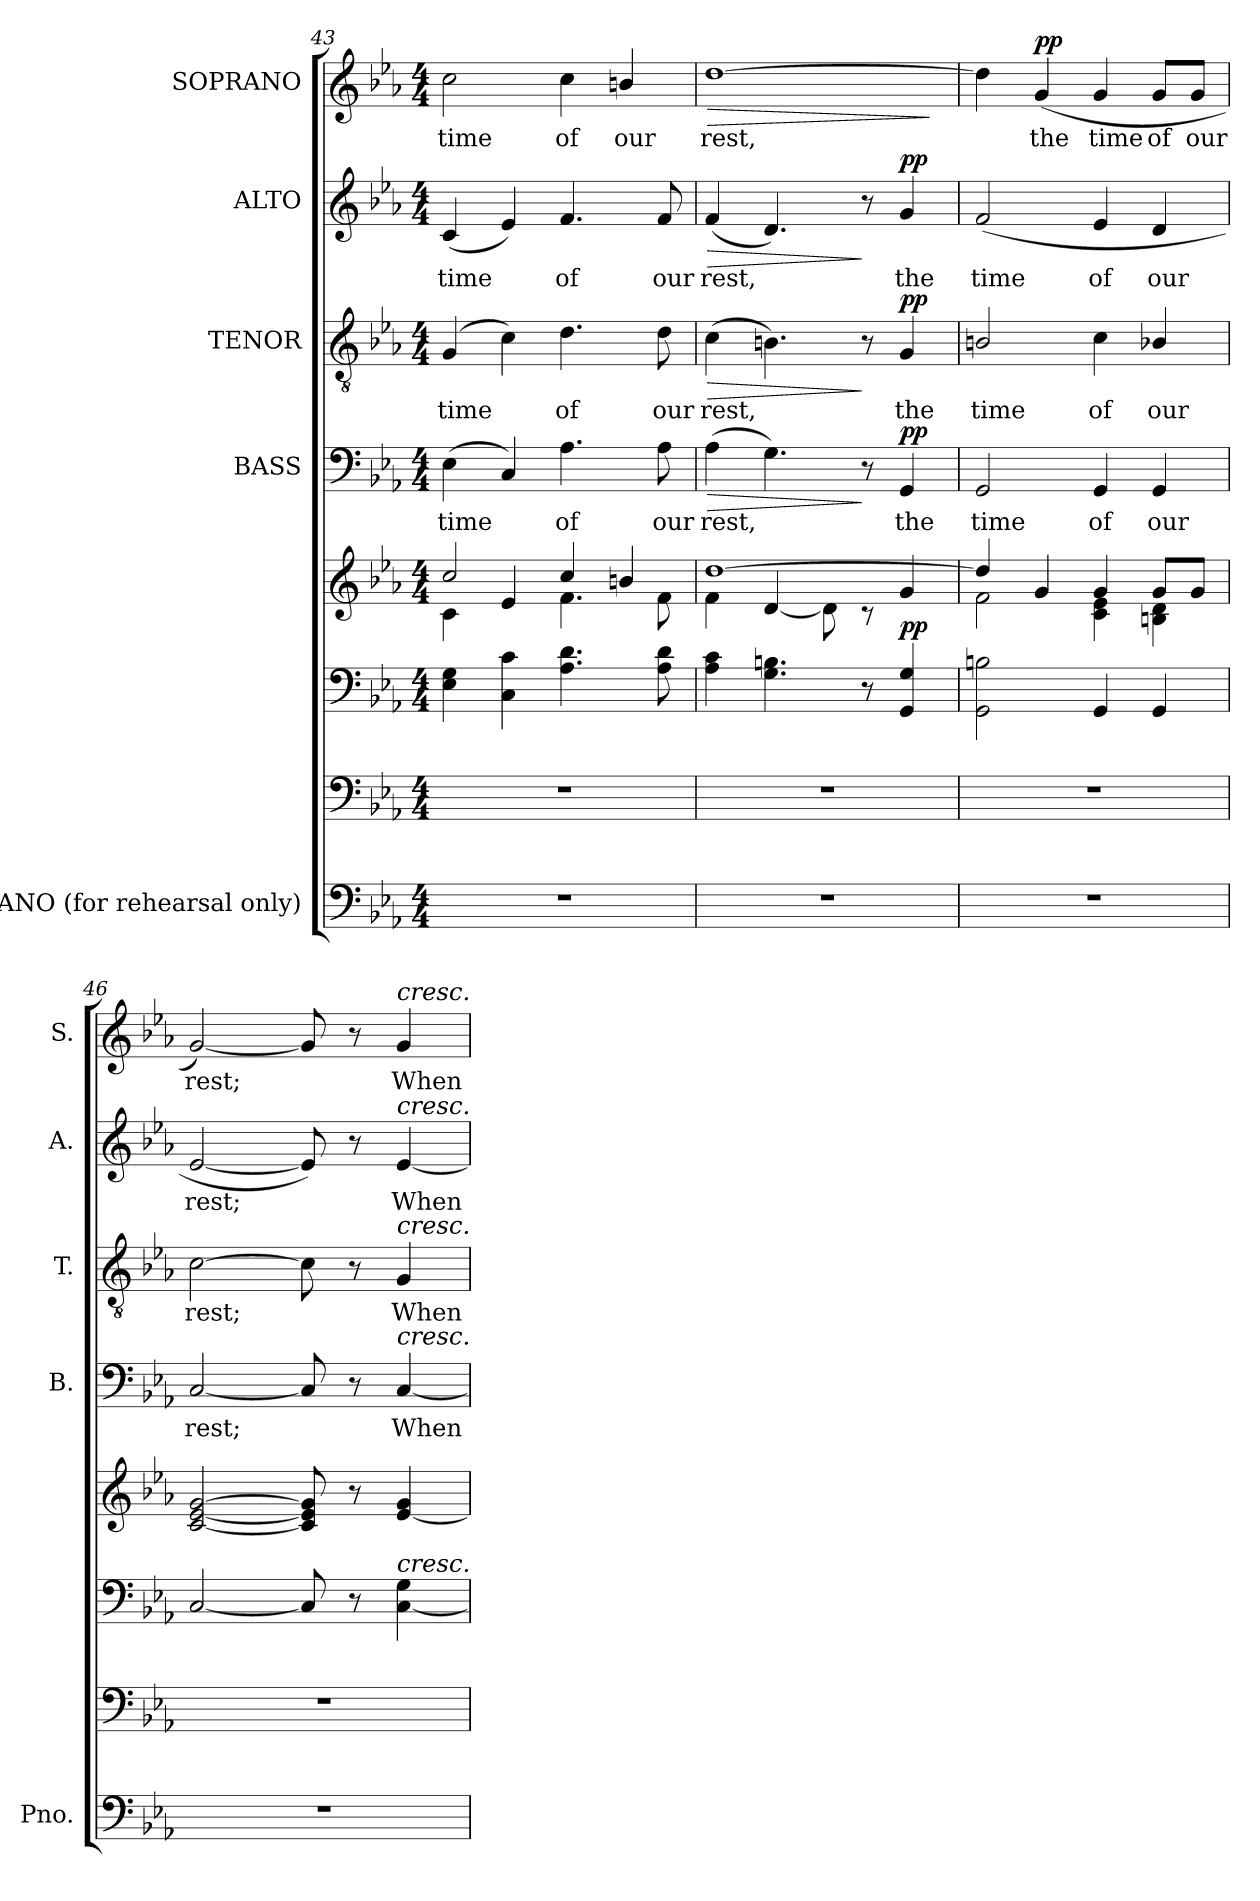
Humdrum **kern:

**kern	**kern	**kern	**kern	**dynam	**kern	**text	**dynam	**kern	**text	**dynam	**kern	**text	**dynam	**kern	**text	**dynam
*part5	*part5	*part5	*part5	*part5	*part4	*part4	*part4	*part3	*part3	*part3	*part2	*part2	*part2	*part1	*part1	*part1
*staff8	*staff7	*staff6	*staff5	*staff5/6/7/8	*staff4	*staff4	*staff4	*staff3	*staff3	*staff3	*staff2	*staff2	*staff2	*staff1	*staff1	*staff1
*I"PIANO (for  rehearsal only)	*	*	*	*	*I"BASS	*	*	*I"TENOR	*	*	*I"ALTO	*	*	*I"SOPRANO	*	*
*I'Pno.	*	*	*	*	*I'B.	*	*	*I'T.	*	*	*I'A.	*	*	*I'S.	*	*
*clefF4	*clefF4	*clefF4	*clefG2	*	*clefF4	*	*	*clefGv2	*	*	*clefG2	*	*	*clefG2	*	*
*	*	*	*	*	*	*	*	*ITrd7c12	*	*	*	*	*	*	*	*
*k[b-e-a-]	*k[b-e-a-]	*k[b-e-a-]	*k[b-e-a-]	*	*k[b-e-a-]	*	*	*k[b-e-a-]	*	*	*k[b-e-a-]	*	*	*k[b-e-a-]	*	*
*E-:	*E-:	*E-:	*E-:	*	*E-:	*	*	*E-:	*	*	*E-:	*	*	*E-:	*	*
*M4/4	*M4/4	*M4/4	*M4/4	*	*M4/4	*	*	*M4/4	*	*	*M4/4	*	*	*M4/4	*	*
=43	=43	=43	=43	=43	=43	=43	=43	=43	=43	=43	=43	=43	=43	=43	=43	=43
*	*	*	*^	*	*	*	*	*	*	*	*	*	*	*	*	*
!	!	!	!	!	!	!	!LO:LY:b:color=#000000	!	!	!	!	!	!	!	!	!	!
!	!	!	!	!	!	!	!	!	!	!LO:LY:b:color=#000000	!	!	!	!	!	!	!
!	!	!	!	!	!	!	!	!	!	!	!	!	!LO:LY:b:color=#000000	!	!	!	!
!	!	!	!	!	!	!	!	!	!	!	!	!	!	!	!	!LO:LY:b:color=#000000	!
1r	1r	4E-i\ 4Gi	2cci/	4ci\	.	(4E-i\	time	.	(4GGi/	time	.	(4ci/	time	.	2cci\	time	.
.	.	4Ci\ 4ci	.	4e-i/	.	4Ci/)	.	.	4Ci\)	.	.	4e-i/)	.	.	.	.	.
!	!	!	!	!	!	!	!LO:LY:b:color=#000000	!	!	!	!	!	!	!	!	!	!
!	!	!	!	!	!	!	!	!	!	!LO:LY:b:color=#000000	!	!	!	!	!	!	!
!	!	!	!	!	!	!	!	!	!	!	!	!	!LO:LY:b:color=#000000	!	!	!	!
!	!	!	!	!	!	!	!	!	!	!	!	!	!	!	!	!LO:LY:b:color=#000000	!
.	.	4.A-i\ 4.di	4cci/	4.fi\	.	4.A-i\	of	.	4.Di\	of	.	4.fi/	of	.	4cci\	of	.
!	!	!	!	!	!	!	!	!	!	!	!	!	!	!	!	!LO:LY:b:color=#000000	!
.	.	.	4bni/	.	.	.	.	.	.	.	.	.	.	.	4bni/	our	.
!	!	!	!	!	!	!	!LO:LY:b:color=#000000	!	!	!	!	!	!	!	!	!	!
!	!	!	!	!	!	!	!	!	!	!LO:LY:b:color=#000000	!	!	!	!	!	!	!
!	!	!	!	!	!	!	!	!	!	!	!	!	!LO:LY:b:color=#000000	!	!	!	!
.	.	8A-i\ 8di	.	8fi\	.	8A-i\	our	.	8Di\	our	.	8fi/	our	.	.	.	.
!!LO:PB:g=z
=44	=44	=44	=44	=44	=44	=44	=44	=44	=44	=44	=44	=44	=44	=44	=44	=44	=44
!	!	!	!	!	!	!	!LO:LY:b:color=#000000	!LO:HP:b	!	!	!	!	!	!	!	!	!
!	!	!	!	!	!	!	!	!	!	!LO:LY:b:color=#000000	!LO:HP:b	!	!	!	!	!	!
!	!	!	!	!	!	!	!	!	!	!	!	!	!LO:LY:b:color=#000000	!LO:HP:b	!	!	!
!	!	!	!	!	!	!	!	!	!	!	!	!	!	!	!	!LO:LY:b:color=#000000	!LO:HP:b
1r	1r	4A-i\ 4ci	[1ddi	4fi\	.	(4A-i\	rest,	>	(4Ci\	rest,	>	(4fi/	rest,	>	[1ddi	rest,	>
.	.	4.Gi\ 4.Bni	.	[4di/	.	4.Gi\)	.	.	4.BBni\)	.	.	4.di/)	.	.	.	.	.
.	.	.	.	8di\]	.	.	.	.	.	.	.	.	.	.	.	.	.
.	.	8r	.	8r	.	8r	.	]	8r	.	]	8r	.	]	.	.	.
!	!	!	!	!	!	!	!LO:LY:b:color=#000000	!	!	!	!	!	!	!	!	!	!
!	!	!	!	!	!	!	!	!	!	!LO:LY:b:color=#000000	!	!	!	!	!	!	!
!	!	!	!	!	!	!	!	!	!	!	!	!	!LO:LY:b:color=#000000	!	!	!	!
.	.	4GGi/ 4Gi	.	4gi/	pp	4GGi/	the	pp	4GGi/	the	pp	4gi/	the	pp	.	.	.
*	*	*	*v	*v	*	*	*	*	*	*	*	*	*	*	*	*	*
.	.	.	.	.	.	.	.	.	.	.	.	.	.	.	.	]
=45	=45	=45	=45	=45	=45	=45	=45	=45	=45	=45	=45	=45	=45	=45	=45	=45
*	*	*	*^	*	*	*	*	*	*	*	*	*	*	*	*	*
!	!	!	!	!	!	!	!LO:LY:b:color=#000000	!	!	!	!	!	!	!	!	!	!
!	!	!	!	!	!	!	!	!	!	!LO:LY:b:color=#000000	!	!	!	!	!	!	!
!	!	!	!	!	!	!	!	!	!	!	!	!	!LO:LY:b:color=#000000	!	!	!	!
1r	1r	2GGi\ 2Bni	4ddi/]	2fi\	.	2GGi/	time	.	2BBni/	time	.	(2fi/	time	.	4ddi\]	.	.
!	!	!	!	!	!	!	!	!	!	!	!	!	!	!	!	!LO:LY:b:color=#000000	!
.	.	.	4gi/	.	.	.	.	.	.	.	.	.	.	.	(4gi/	the	pp
!	!	!	!	!	!	!	!LO:LY:b:color=#000000	!	!	!	!	!	!	!	!	!	!
!	!	!	!	!	!	!	!	!	!	!LO:LY:b:color=#000000	!	!	!	!	!	!	!
!	!	!	!	!	!	!	!	!	!	!	!	!	!LO:LY:b:color=#000000	!	!	!	!
!	!	!	!	!	!	!	!	!	!	!	!	!	!	!	!	!LO:LY:b:color=#000000	!
.	.	4GGi/	4gi/	4ci\ 4e-i	.	4GGi/	of	.	4Ci\	of	.	4e-i/	of	.	4gi/	time	.
!	!	!	!	!	!	!	!LO:LY:b:color=#000000	!	!	!	!	!	!	!	!	!	!
!	!	!	!	!	!	!	!	!	!	!LO:LY:b:color=#000000	!	!	!	!	!	!	!
!	!	!	!	!	!	!	!	!	!	!	!	!	!LO:LY:b:color=#000000	!	!	!	!
!	!	!	!	!	!	!	!	!	!	!	!	!	!	!	!	!LO:LY:b:color=#000000	!
.	.	4GGi/	8gi/L	4Bni\ 4di	.	4GGi/	our	.	4BB-Xi/	our	.	4di/	our	.	8gi/L	of	.
!	!	!	!	!	!	!	!	!	!	!	!	!	!	!	!	!LO:LY:b:color=#000000	!
.	.	.	8gi/J	.	.	.	.	.	.	.	.	.	.	.	8gi/J	our	.
*	*	*	*v	*v	*	*	*	*	*	*	*	*	*	*	*	*	*
=46	=46	=46	=46	=46	=46	=46	=46	=46	=46	=46	=46	=46	=46	=46	=46	=46
!	!	!	!	!	!	!LO:LY:b:color=#000000	!	!	!	!	!	!	!	!	!	!
!	!	!	!	!	!	!	!	!	!LO:LY:b:color=#000000	!	!	!	!	!	!	!
!	!	!	!	!	!	!	!	!	!	!	!	!LO:LY:b:color=#000000	!	!	!	!
!	!	!	!	!	!	!	!	!	!	!	!	!	!	!	!LO:LY:b:color=#000000	!
1r	1r	[2Ci/	[2ci/ [2e-i [2gi	.	[2Ci/	rest;	.	[2Ci\	rest;	.	[2e-i/	rest;	.	[2gi/)	rest;	.
.	.	8Ci/]	8ci/] 8e-i] 8gi]	.	8Ci/]	.	.	8Ci\]	.	.	8e-i/])	.	.	8gi/]	.	.
.	.	8r	8r	.	8r	.	.	8r	.	.	8r	.	.	8r	.	.
!	!	!	!	!	!	!LO:LY:b:color=#000000	!	!	!	!	!	!	!	!	!	!
!	!	!	!	!	!	!	!	!	!LO:LY:b:color=#000000	!	!	!	!	!	!	!
!	!	!	!	!	!	!	!	!	!	!	!	!LO:LY:b:color=#000000	!	!	!	!
!	!	!	!	!	!	!	!	!	!	!	!	!	!	!LO:TX:a:i:t=cresc.	!	!
!	!	!	!	!	!	!	!	!	!	!	!LO:TX:a:i:t=cresc.	!	!	!	!	!
!	!	!	!	!	!	!	!	!LO:TX:a:i:t=cresc.	!	!	!	!	!	!	!	!
!	!	!	!	!	!LO:TX:a:i:t=cresc.	!	!	!	!	!	!	!	!	!	!	!
!	!	!LO:TX:a:i:t=cresc.	!	!	!	!	!	!	!	!	!	!	!	!	!	!
!	!	!	!	!	!	!	!	!	!	!	!	!	!	!	!LO:LY:b:color=#000000	!
.	.	[4Ci\ 4Gi	[4e-i/ 4gi	.	[4Ci/	When	.	4GGi/	When	.	[4e-i/	When	.	4gi/	When	.
=	=	=	=	=	=	=	=	=	=	=	=	=	=	=	=	=
*-	*-	*-	*-	*-	*-	*-	*-	*-	*-	*-	*-	*-	*-	*-	*-	*-
